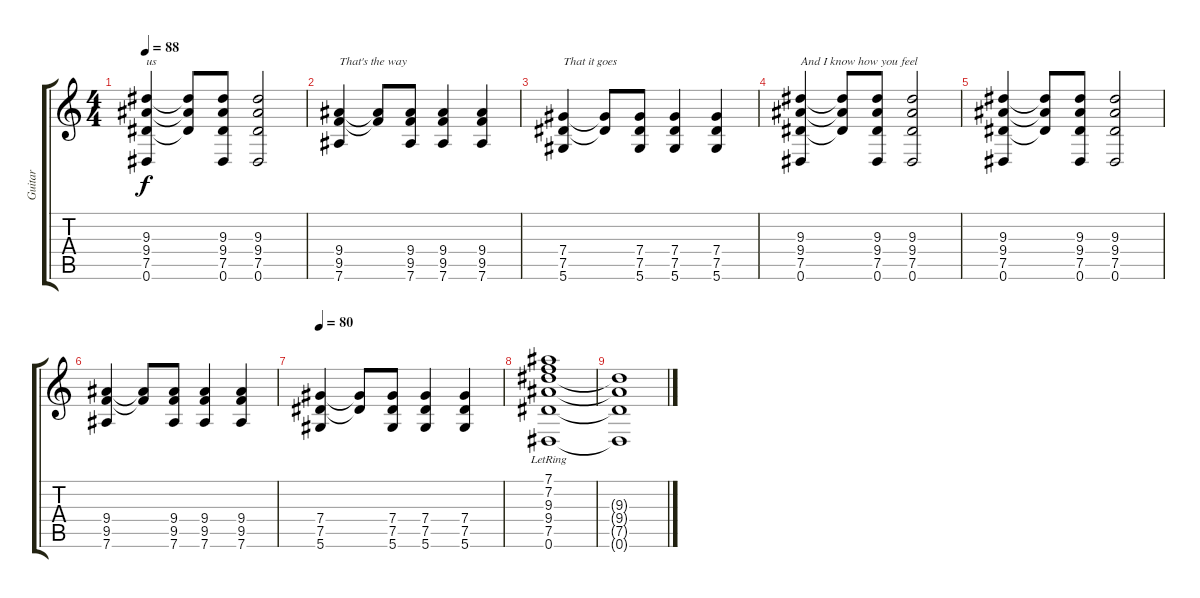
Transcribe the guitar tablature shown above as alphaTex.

\track ("Guitar" "Guitar") {instrument distortionguitar}
\staff {score tabs}
\tuning (Eb4 Bb3 Gb3 Db3 Ab2 Eb2) {hide}
\ts (4 4)
\tempo 88
\clef g2
\ks c
(9.3 9.4 7.5 0.6).4{txt "us" dy f} (9.3{t} 9.4{t} 7.5{t}).8 (9.3 9.4 7.5 0.6).8 (9.3 9.4 7.5 0.6).2 |
(9.4 9.5 7.6).4{txt "That's the way"} (9.4{t} 9.5{t}).8 (9.4 9.5 7.6).8 (9.4 9.5 7.6).4 (9.4 9.5 7.6).4 |
(7.4 7.5 5.6).4{txt "That it goes"} (7.4{t} 7.5{t}).8 (7.4 7.5 5.6).8 (7.4 7.5 5.6).4 (7.4 7.5 5.6).4 |
(9.3 9.4 7.5 0.6).4{txt "And I know how you feel"} (9.3{t} 9.4{t} 7.5{t}).8 (9.3 9.4 7.5 0.6).8 (9.3 9.4 7.5 0.6).2 |
(9.3 9.4 7.5 0.6).4 (9.3{t} 9.4{t} 7.5{t}).8 (9.3 9.4 7.5 0.6).8 (9.3 9.4 7.5 0.6).2 |
(9.4 9.5 7.6).4 (9.4{t} 9.5{t}).8 (9.4 9.5 7.6).8 (9.4 9.5 7.6).4 (9.4 9.5 7.6).4 |
\tempo 44
\tempo 80
(7.4 7.5 5.6).4 (7.4{t} 7.5{t}).8 (7.4 7.5 5.6).8 (7.4 7.5 5.6).4 (7.4 7.5 5.6).4 |
(7.1 7.2 9.3 9.4 7.5 0.6{lr}).1 |
(9.3{t} 9.4{t} 7.5{t} 0.6{t}).1
